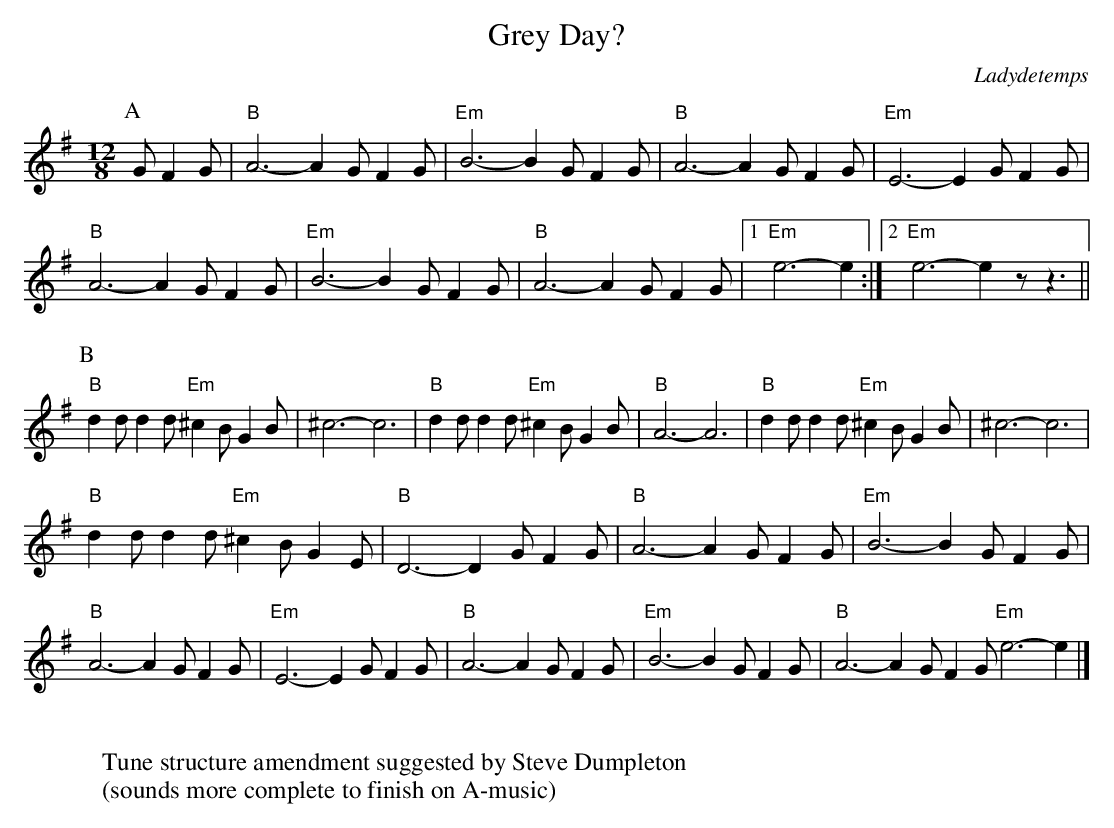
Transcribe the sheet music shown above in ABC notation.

X:1
T:Grey Day?
C:Ladydetemps
M:12/8
K:Em
P:A
G F2 G | "B" A6-A2 G F2 G | "Em" B6-B2 G F2 G |\
"B" A6-A2 G F2 G | "Em" E6-E2 G F2 G |
"B" A6-A2 G F2 G | "Em" B6-B2 G F2 G |\
"B" A6-A2 G F2 G |1 "Em" e6- e2 :|2 "Em" e6-e2 z z3 ||
P:B
"B" d2d d2d "Em" ^c2B G2B | ^c6-c6 |\
"B" d2d d2d "Em" ^c2B G2B | "B" A6-A6 |\
"B" d2d d2d "Em" ^c2B G2B | ^c6-c6 |
"B" d2d d2d "Em" ^c2B G2E | "B" D6-D2 G F2 G|\
"B" A6-A2 G F2 G | "Em" B6-B2 G F2 G |
"B" A6-A2 G F2 G | "Em" E6-E2 G F2 G |\
"B" A6-A2 G F2 G | "Em" B6-B2 G F2 G | "B" A6-A2 G F2 G  "Em" e6- e2 |]
W:
W:Tune structure amendment suggested by Steve Dumpleton
W:(sounds more complete to finish on A-music)
